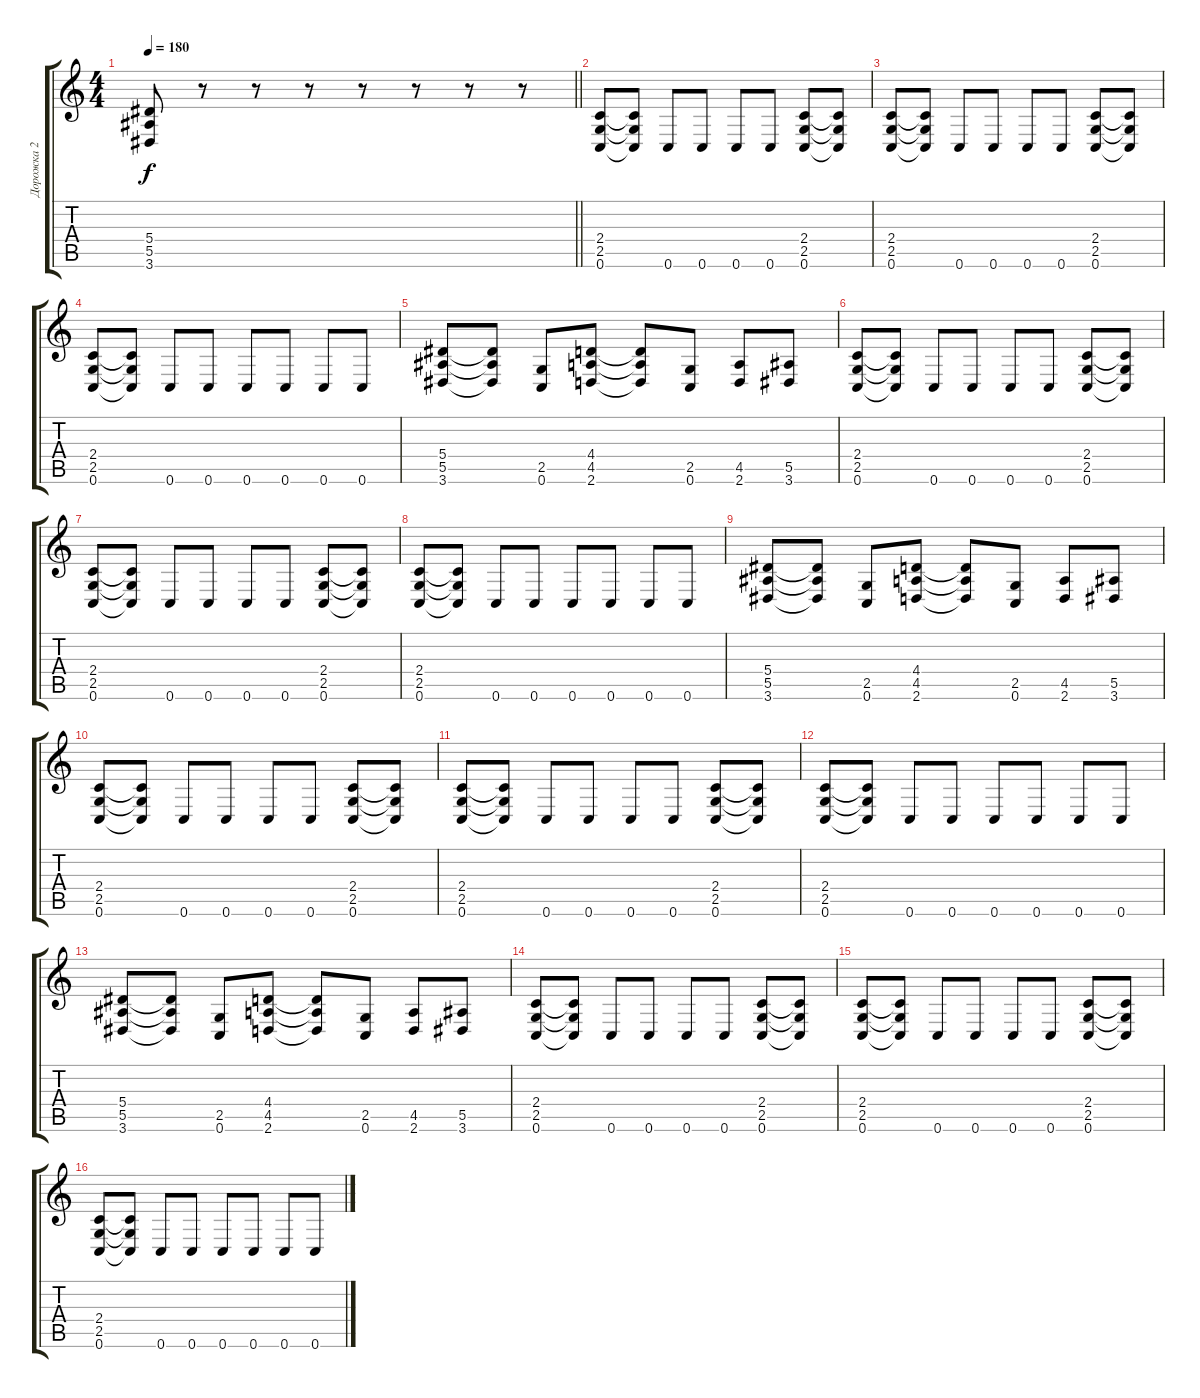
\track ("Дорожка 2" "Дорожка 2") {instrument distortionguitar}
\staff {score tabs}
\tuning (C4 G3 Eb3 Bb2 F2 C2) {hide}
\ts (4 4)
\tempo 180
\clef g2
\barLineRight lightlight
\ks c
(5.4 5.5 3.6).8{dy f} r.8 r.8 r.8 r.8 r.8 r.8 r.8 |
(2.4 2.5 0.6).8 (2.4{t} 2.5{t} 0.6{t}).8 0.6.8 0.6.8 0.6.8 0.6.8 (2.4 2.5 0.6).8 (2.4{t} 2.5{t} 0.6{t}).8 |
(2.4 2.5 0.6).8 (2.4{t} 2.5{t} 0.6{t}).8 0.6.8 0.6.8 0.6.8 0.6.8 (2.4 2.5 0.6).8 (2.4{t} 2.5{t} 0.6{t}).8 |
(2.4 2.5 0.6).8 (2.4{t} 2.5{t} 0.6{t}).8 0.6.8 0.6.8 0.6.8 0.6.8 0.6.8 0.6.8 |
(5.4 5.5 3.6).8 (5.4{t} 5.5{t} 3.6{t}).8 (2.5 0.6).8 (4.4 4.5 2.6).8 (4.4{t} 4.5{t} 2.6{t}).8 (2.5 0.6).8 (4.5 2.6).8 (5.5 3.6).8 |
(2.4 2.5 0.6).8 (2.4{t} 2.5{t} 0.6{t}).8 0.6.8 0.6.8 0.6.8 0.6.8 (2.4 2.5 0.6).8 (2.4{t} 2.5{t} 0.6{t}).8 |
(2.4 2.5 0.6).8 (2.4{t} 2.5{t} 0.6{t}).8 0.6.8 0.6.8 0.6.8 0.6.8 (2.4 2.5 0.6).8 (2.4{t} 2.5{t} 0.6{t}).8 |
(2.4 2.5 0.6).8 (2.4{t} 2.5{t} 0.6{t}).8 0.6.8 0.6.8 0.6.8 0.6.8 0.6.8 0.6.8 |
(5.4 5.5 3.6).8 (5.4{t} 5.5{t} 3.6{t}).8 (2.5 0.6).8 (4.4 4.5 2.6).8 (4.4{t} 4.5{t} 2.6{t}).8 (2.5 0.6).8 (4.5 2.6).8 (5.5 3.6).8 |
(2.4 2.5 0.6).8 (2.4{t} 2.5{t} 0.6{t}).8 0.6.8 0.6.8 0.6.8 0.6.8 (2.4 2.5 0.6).8 (2.4{t} 2.5{t} 0.6{t}).8 |
(2.4 2.5 0.6).8 (2.4{t} 2.5{t} 0.6{t}).8 0.6.8 0.6.8 0.6.8 0.6.8 (2.4 2.5 0.6).8 (2.4{t} 2.5{t} 0.6{t}).8 |
(2.4 2.5 0.6).8 (2.4{t} 2.5{t} 0.6{t}).8 0.6.8 0.6.8 0.6.8 0.6.8 0.6.8 0.6.8 |
(5.4 5.5 3.6).8 (5.4{t} 5.5{t} 3.6{t}).8 (2.5 0.6).8 (4.4 4.5 2.6).8 (4.4{t} 4.5{t} 2.6{t}).8 (2.5 0.6).8 (4.5 2.6).8 (5.5 3.6).8 |
(2.4 2.5 0.6).8 (2.4{t} 2.5{t} 0.6{t}).8 0.6.8 0.6.8 0.6.8 0.6.8 (2.4 2.5 0.6).8 (2.4{t} 2.5{t} 0.6{t}).8 |
(2.4 2.5 0.6).8 (2.4{t} 2.5{t} 0.6{t}).8 0.6.8 0.6.8 0.6.8 0.6.8 (2.4 2.5 0.6).8 (2.4{t} 2.5{t} 0.6{t}).8 |
(2.4 2.5 0.6).8 (2.4{t} 2.5{t} 0.6{t}).8 0.6.8 0.6.8 0.6.8 0.6.8 0.6.8 0.6.8
